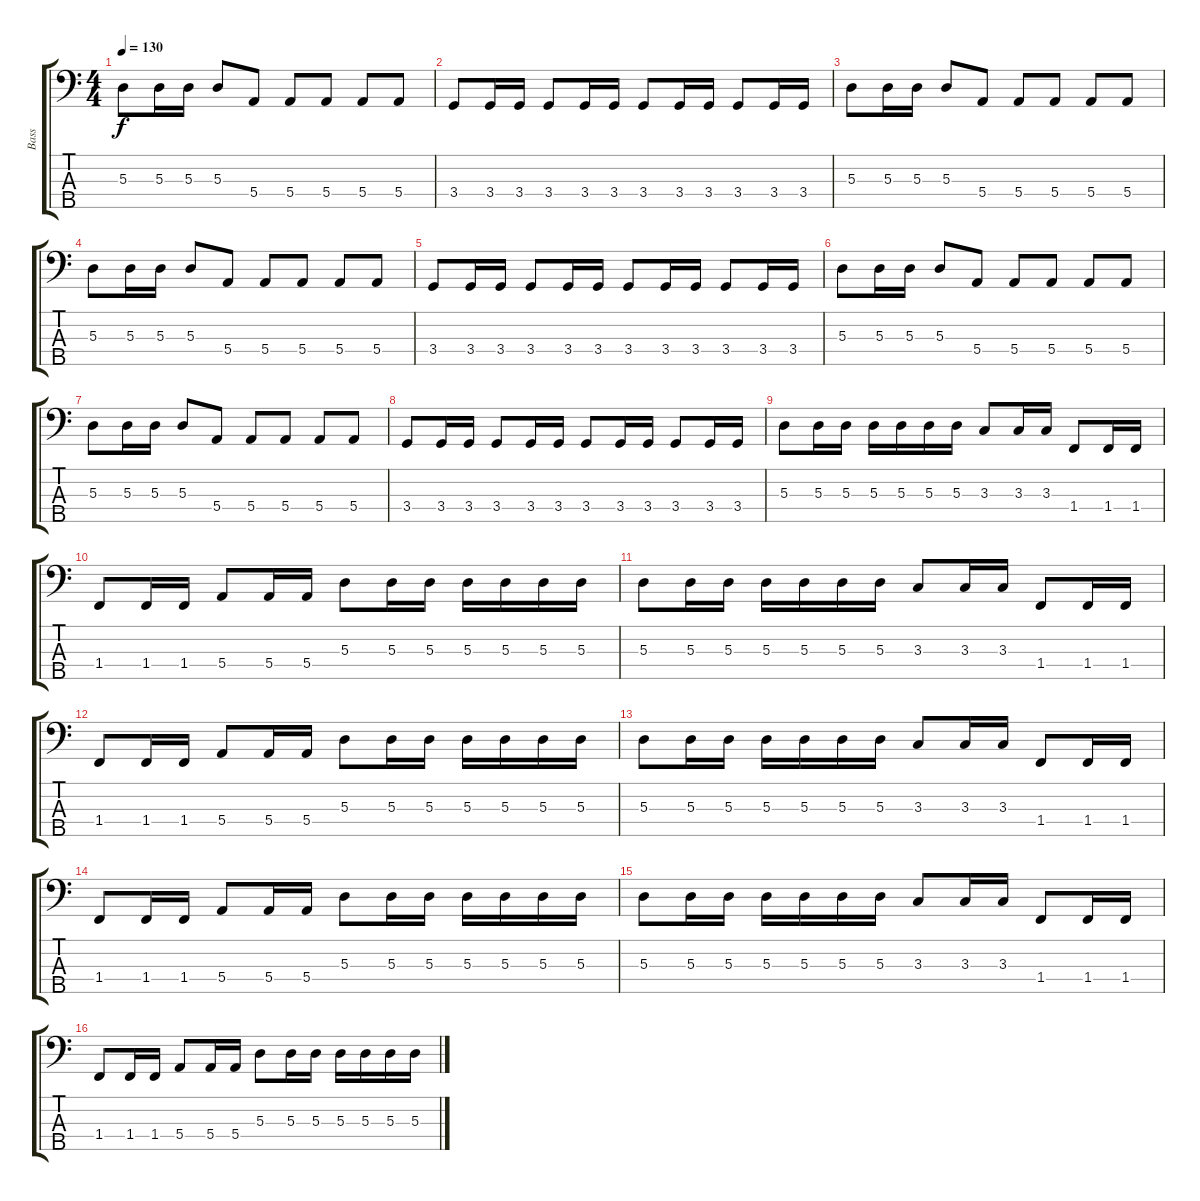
\track ("Bass" "Bass") {instrument electricbassfinger}
\staff {score tabs}
\tuning (G2 D2 A1 E1 B0) {hide}
\ts (4 4)
\tempo 130
\clef f4
\ks c
5.3.8{dy f} 5.3.16 5.3.16 5.3.8 5.4.8 5.4.8 5.4.8 5.4.8 5.4.8 |
3.4.8 3.4.16 3.4.16 3.4.8 3.4.16 3.4.16 3.4.8 3.4.16 3.4.16 3.4.8 3.4.16 3.4.16 |
5.3.8 5.3.16 5.3.16 5.3.8 5.4.8 5.4.8 5.4.8 5.4.8 5.4.8 |
5.3.8 5.3.16 5.3.16 5.3.8 5.4.8 5.4.8 5.4.8 5.4.8 5.4.8 |
3.4.8 3.4.16 3.4.16 3.4.8 3.4.16 3.4.16 3.4.8 3.4.16 3.4.16 3.4.8 3.4.16 3.4.16 |
5.3.8 5.3.16 5.3.16 5.3.8 5.4.8 5.4.8 5.4.8 5.4.8 5.4.8 |
5.3.8 5.3.16 5.3.16 5.3.8 5.4.8 5.4.8 5.4.8 5.4.8 5.4.8 |
3.4.8 3.4.16 3.4.16 3.4.8 3.4.16 3.4.16 3.4.8 3.4.16 3.4.16 3.4.8 3.4.16 3.4.16 |
5.3.8 5.3.16 5.3.16 5.3.16 5.3.16 5.3.16 5.3.16 3.3.8 3.3.16 3.3.16 1.4.8 1.4.16 1.4.16 |
1.4.8 1.4.16 1.4.16 5.4.8 5.4.16 5.4.16 5.3.8 5.3.16 5.3.16 5.3.16 5.3.16 5.3.16 5.3.16 |
5.3.8 5.3.16 5.3.16 5.3.16 5.3.16 5.3.16 5.3.16 3.3.8 3.3.16 3.3.16 1.4.8 1.4.16 1.4.16 |
1.4.8 1.4.16 1.4.16 5.4.8 5.4.16 5.4.16 5.3.8 5.3.16 5.3.16 5.3.16 5.3.16 5.3.16 5.3.16 |
5.3.8 5.3.16 5.3.16 5.3.16 5.3.16 5.3.16 5.3.16 3.3.8 3.3.16 3.3.16 1.4.8 1.4.16 1.4.16 |
1.4.8 1.4.16 1.4.16 5.4.8 5.4.16 5.4.16 5.3.8 5.3.16 5.3.16 5.3.16 5.3.16 5.3.16 5.3.16 |
5.3.8 5.3.16 5.3.16 5.3.16 5.3.16 5.3.16 5.3.16 3.3.8 3.3.16 3.3.16 1.4.8 1.4.16 1.4.16 |
1.4.8 1.4.16 1.4.16 5.4.8 5.4.16 5.4.16 5.3.8 5.3.16 5.3.16 5.3.16 5.3.16 5.3.16 5.3.16
